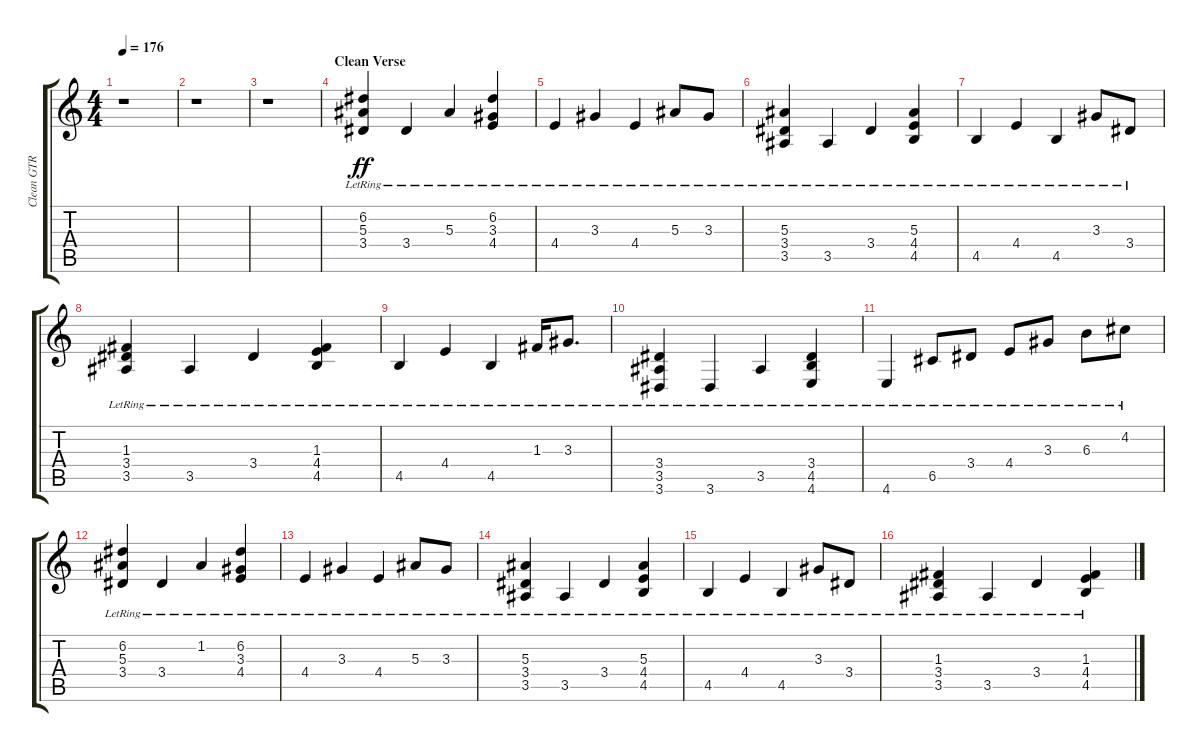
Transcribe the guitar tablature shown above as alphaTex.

\track ("Clean GTR" "Clean GTR") {instrument electricguitarclean}
\staff {score tabs}
\tuning (D4 A3 F3 C3 G2 C2) {hide}
\ts (4 4)
\tempo 176
\clef g2
\ks aminor
r.1{dy ff} |
r.1 |
r.1 |
\section ("" "Clean Verse")
(6.2{lr} 5.3{lr} 3.4{lr}).4 3.4{lr}.4 5.3{lr}.4 (6.2{lr} 3.3{lr} 4.4{lr}).4 |
4.4{lr}.4 3.3{lr}.4 4.4{lr}.4 5.3{lr}.8 3.3{lr}.8 |
(5.3{lr} 3.4{lr} 3.5{lr}).4 3.5{lr}.4 3.4{lr}.4 (5.3{lr} 4.4{lr} 4.5{lr}).4 |
4.5{lr}.4 4.4{lr}.4 4.5{lr}.4 3.3{lr}.8 3.4{lr}.8 |
(1.3{lr} 3.4{lr} 3.5{lr}).4 3.5{lr}.4 3.4{lr}.4 (1.3{lr} 4.4{lr} 4.5{lr}).4 |
4.5{lr}.4 4.4{lr}.4 4.5{lr}.4 1.3{lr}.16 3.3{lr}.8{d} |
(3.4{lr} 3.5{lr} 3.6{lr}).4 3.6{lr}.4 3.5{lr}.4 (3.4{lr} 4.5{lr} 4.6{lr}).4 |
4.6{lr}.4 6.5{lr}.8 3.4{lr}.8 4.4{lr}.8 3.3{lr}.8 6.3{lr}.8 4.2{lr}.8 |
(6.2{lr} 5.3{lr} 3.4{lr}).4 3.4{lr}.4 1.2{lr}.4 (6.2{lr} 3.3{lr} 4.4{lr}).4 |
4.4{lr}.4 3.3{lr}.4 4.4{lr}.4 5.3{lr}.8 3.3{lr}.8 |
(5.3{lr} 3.4{lr} 3.5{lr}).4 3.5{lr}.4 3.4{lr}.4 (5.3{lr} 4.4{lr} 4.5{lr}).4 |
4.5{lr}.4 4.4{lr}.4 4.5{lr}.4 3.3{lr}.8 3.4{lr}.8 |
(1.3{lr} 3.4{lr} 3.5{lr}).4 3.5{lr}.4 3.4{lr}.4 (1.3{lr} 4.4{lr} 4.5{lr}).4
